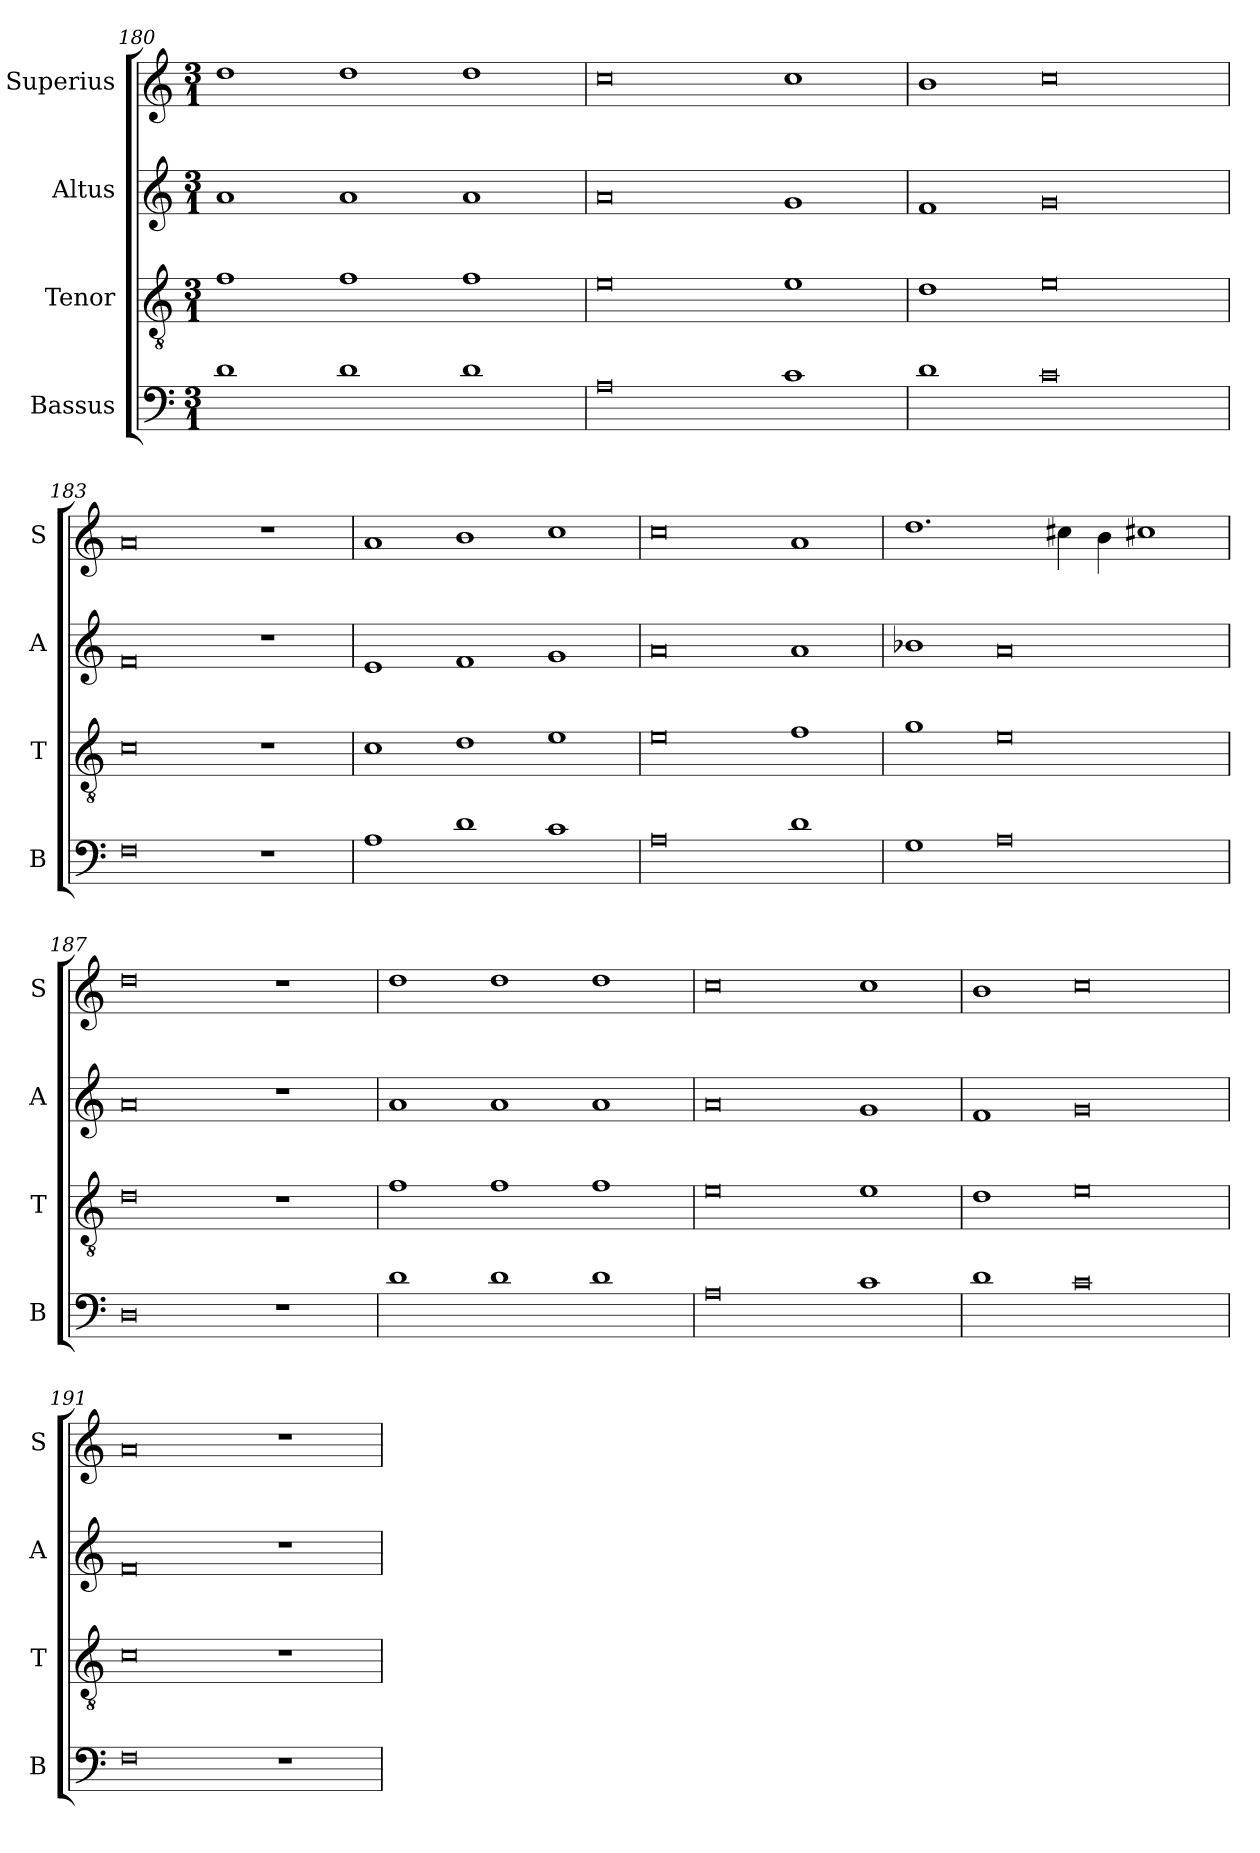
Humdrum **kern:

**kern	**kern	**kern	**kern
*part4	*part3	*part2	*part1
*staff4	*staff3	*staff2	*staff1
*I"Bassus	*I"Tenor	*I"Altus	*I"Superius
*I'B	*I'T	*I'A	*I'S
*clefF4	*clefGv2	*clefG2	*clefG2
*k[]	*k[]	*k[]	*k[]
*C:	*C:	*C:	*C:
*M3/1	*M3/1	*M3/1	*M3/1
=180	=180	=180	=180
1d	1f	1a	1dd
1d	1f	1a	1dd
1d	1f	1a	1dd
=181	=181	=181	=181
0A	0e	0a	0cc
1c	1e	1g	1cc
=182	=182	=182	=182
1d	1d	1f	1b
0c	0e	0g	0cc
=183	=183	=183	=183
0F	0c	0f	0a
1r	1r	1r	1r
=184	=184	=184	=184
1A	1c	1e	1a
1d	1d	1f	1b
1c	1e	1g	1cc
=185	=185	=185	=185
0A	0e	0a	0cc
1d	1f	1a	1a
=186	=186	=186	=186
1G	1g	1b-X	1.dd
0A	0e	0a	.
.	.	.	4cc#X
.	.	.	4b
.	.	.	1cc#X
=187	=187	=187	=187
0D	0d	0a	0dd
1r	1r	1r	1r
=188	=188	=188	=188
1d	1f	1a	1dd
1d	1f	1a	1dd
1d	1f	1a	1dd
=189	=189	=189	=189
0A	0e	0a	0cc
1c	1e	1g	1cc
=190	=190	=190	=190
1d	1d	1f	1b
0c	0e	0g	0cc
=191	=191	=191	=191
0F	0c	0f	0a
1r	1r	1r	1r
=	=	=	=
*-	*-	*-	*-
